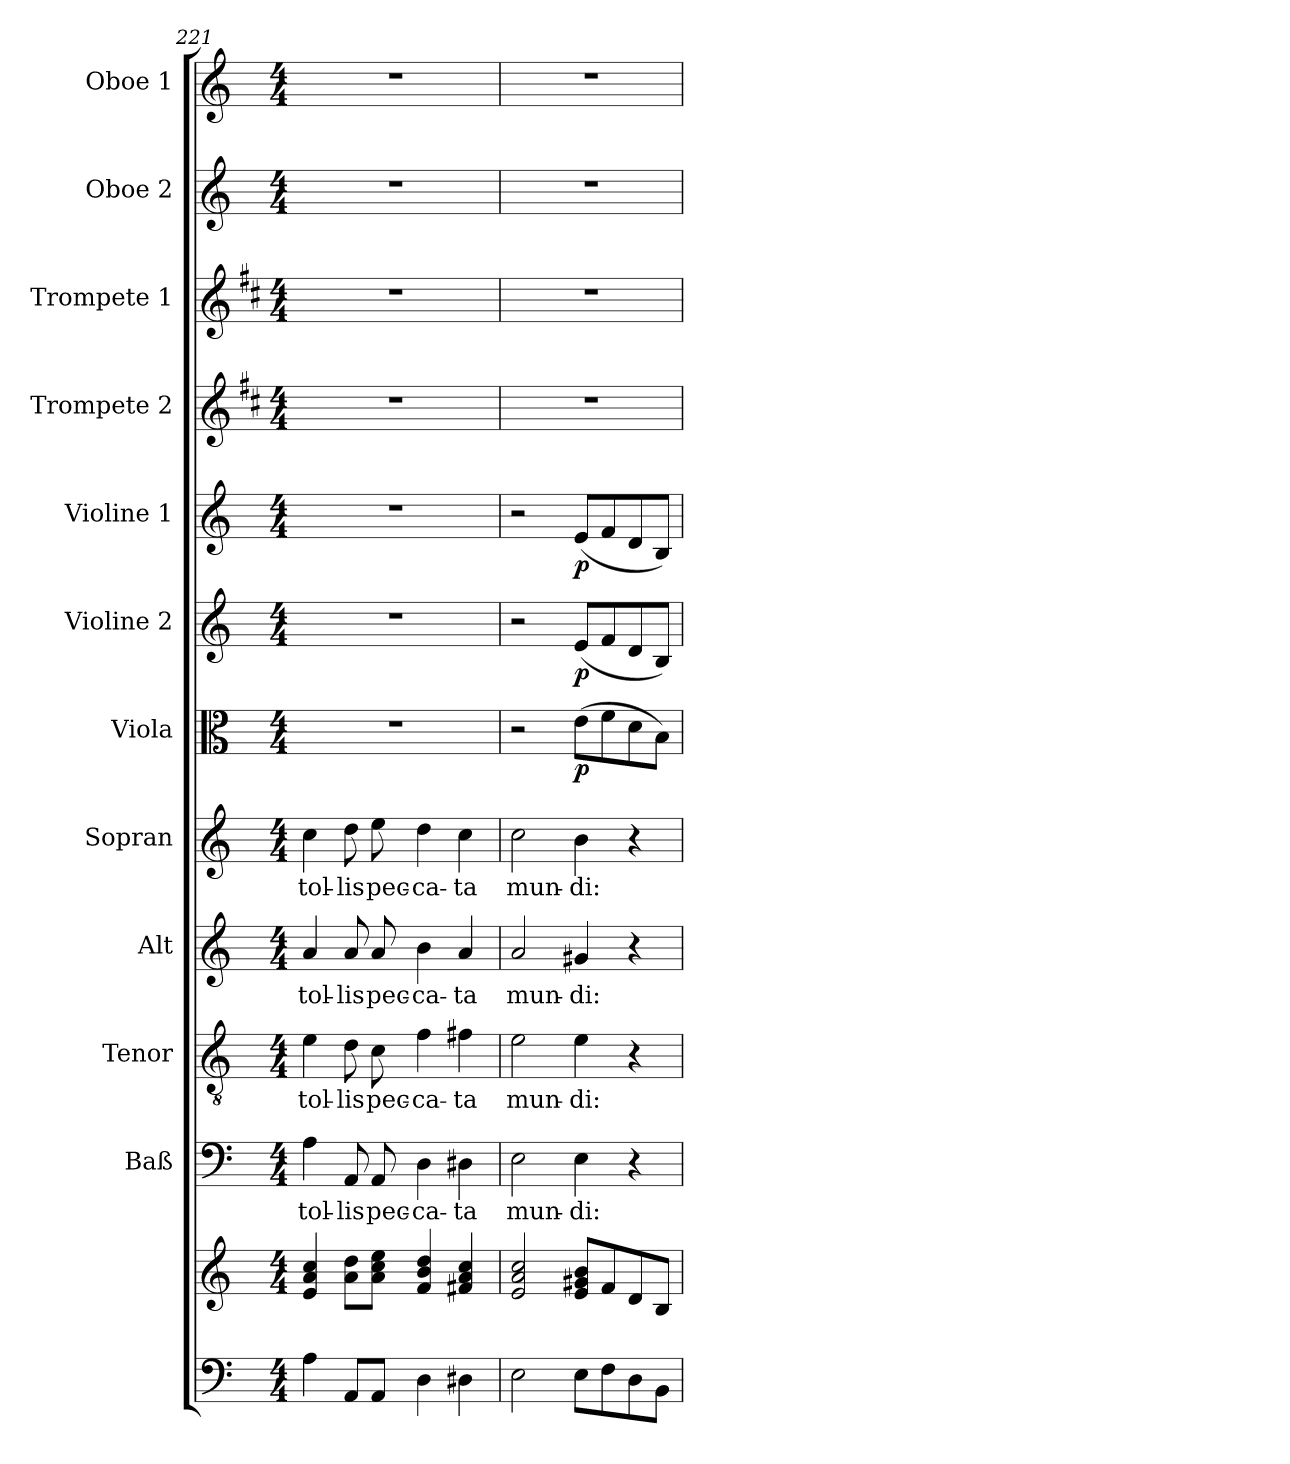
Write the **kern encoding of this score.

**kern	**kern	**kern	**text	**kern	**text	**kern	**text	**kern	**text	**kern	**dynam	**kern	**dynam	**kern	**dynam	**kern	**kern	**kern	**kern
*part12	*part12	*part11	*part11	*part10	*part10	*part9	*part9	*part8	*part8	*part7	*part7	*part6	*part6	*part5	*part5	*part4	*part3	*part2	*part1
*staff13	*staff12	*staff11	*staff11	*staff10	*staff10	*staff9	*staff9	*staff8	*staff8	*staff7	*staff7	*staff6	*staff6	*staff5	*staff5	*staff4	*staff3	*staff2	*staff1
*	*	*I"Baß	*	*I"Tenor	*	*I"Alt	*	*I"Sopran	*	*I"Viola	*	*I"Violine 2	*	*I"Violine 1	*	*I"Trompete 2	*I"Trompete 1	*I"Oboe 2	*I"Oboe 1
*	*	*I'Baß	*	*I'Ten	*	*I'Alt	*	*I'Sop	*	*I'Vla.	*	*I'Vln. 2	*	*I'Vln. 1	*	*I'Trp. 2	*I'Trp. 1	*I'Ob. 2	*I'Ob. 1
*clefF4	*clefG2	*clefF4	*	*clefGv2	*	*clefG2	*	*clefG2	*	*clefC3	*	*clefG2	*	*clefG2	*	*clefG2	*clefG2	*clefG2	*clefG2
*	*	*	*	*	*	*	*	*	*	*	*	*	*	*	*	*ITrd1c2	*ITrd1c2	*	*
*k[]	*k[]	*k[]	*	*k[]	*	*k[]	*	*k[]	*	*k[]	*	*k[]	*	*k[]	*	*k[]	*k[]	*k[]	*k[]
*C:	*C:	*C:	*	*C:	*	*C:	*	*C:	*	*C:	*	*C:	*	*C:	*	*C:	*C:	*C:	*C:
*M4/4	*M4/4	*M4/4	*	*M4/4	*	*M4/4	*	*M4/4	*	*M4/4	*	*M4/4	*	*M4/4	*	*M4/4	*M4/4	*M4/4	*M4/4
=221	=221	=221	=221	=221	=221	=221	=221	=221	=221	=221	=221	=221	=221	=221	=221	=221	=221	=221	=221
!	!	!	!LO:LY:b	!	!LO:LY:b	!	!LO:LY:b	!	!LO:LY:b	!	!	!	!	!	!	!	!	!	!
4A\	4e/ 4a/ 4cc/	4A\	tol-	4e\	tol-	4a/	tol-	4cc\	tol-	1r	.	1r	.	1r	.	1r	1r	1r	1r
!	!	!	!LO:LY:b	!	!LO:LY:b	!	!LO:LY:b	!	!LO:LY:b	!	!	!	!	!	!	!	!	!	!
8AA/L	8a\ 8dd\L	8AA/	-lis	8d\	-lis	8a/	-lis	8dd\	-lis	.	.	.	.	.	.	.	.	.	.
!	!	!	!LO:LY:b	!	!LO:LY:b	!	!LO:LY:b	!	!LO:LY:b	!	!	!	!	!	!	!	!	!	!
8AA/J	8a\ 8cc\ 8ee\J	8AA/	pec-	8c\	pec-	8a/	pec-	8ee\	pec-	.	.	.	.	.	.	.	.	.	.
!	!	!	!LO:LY:b	!	!LO:LY:b	!	!LO:LY:b	!	!LO:LY:b	!	!	!	!	!	!	!	!	!	!
4D\	4f/ 4b/ 4dd/	4D\	-ca-	4f\	-ca-	4b\	-ca-	4dd\	-ca-	.	.	.	.	.	.	.	.	.	.
!	!	!	!LO:LY:b	!	!LO:LY:b	!	!LO:LY:b	!	!LO:LY:b	!	!	!	!	!	!	!	!	!	!
4D#X\	4f#X/ 4a/ 4cc/	4D#X\	-ta	4f#X\	-ta	4a/	-ta	4cc\	-ta	.	.	.	.	.	.	.	.	.	.
=222	=222	=222	=222	=222	=222	=222	=222	=222	=222	=222	=222	=222	=222	=222	=222	=222	=222	=222	=222
!	!	!	!LO:LY:b	!	!LO:LY:b	!	!LO:LY:b	!	!LO:LY:b	!	!	!	!	!	!	!	!	!	!
2E\	2e/ 2a/ 2cc/	2E\	mun-	2e\	mun-	2a/	mun-	2cc\	mun-	2r	.	2r	.	2r	.	1r	1r	1r	1r
!	!	!	!LO:LY:b	!	!LO:LY:b	!	!LO:LY:b	!	!LO:LY:b	!	!LO:DY:b	!	!LO:DY:b	!	!LO:DY:b	!	!	!	!
8E\L	8e/ 8g#X/ 8b/L	4E\	-di:	4e\	-di:	4g#X/	-di:	4b\	-di:	(>8e\L	p	(<8e/L	p	(<8e/L	p	.	.	.	.
8F\	8f/	.	.	.	.	.	.	.	.	8f\	.	8f/	.	8f/	.	.	.	.	.
8D\	8d/	4r	.	4r	.	4r	.	4r	.	8d\	.	8d/	.	8d/	.	.	.	.	.
8BB\J	8B/J	.	.	.	.	.	.	.	.	8B\J)	.	8B/J)	.	8B/J)	.	.	.	.	.
=	=	=	=	=	=	=	=	=	=	=	=	=	=	=	=	=	=	=	=
*-	*-	*-	*-	*-	*-	*-	*-	*-	*-	*-	*-	*-	*-	*-	*-	*-	*-	*-	*-
